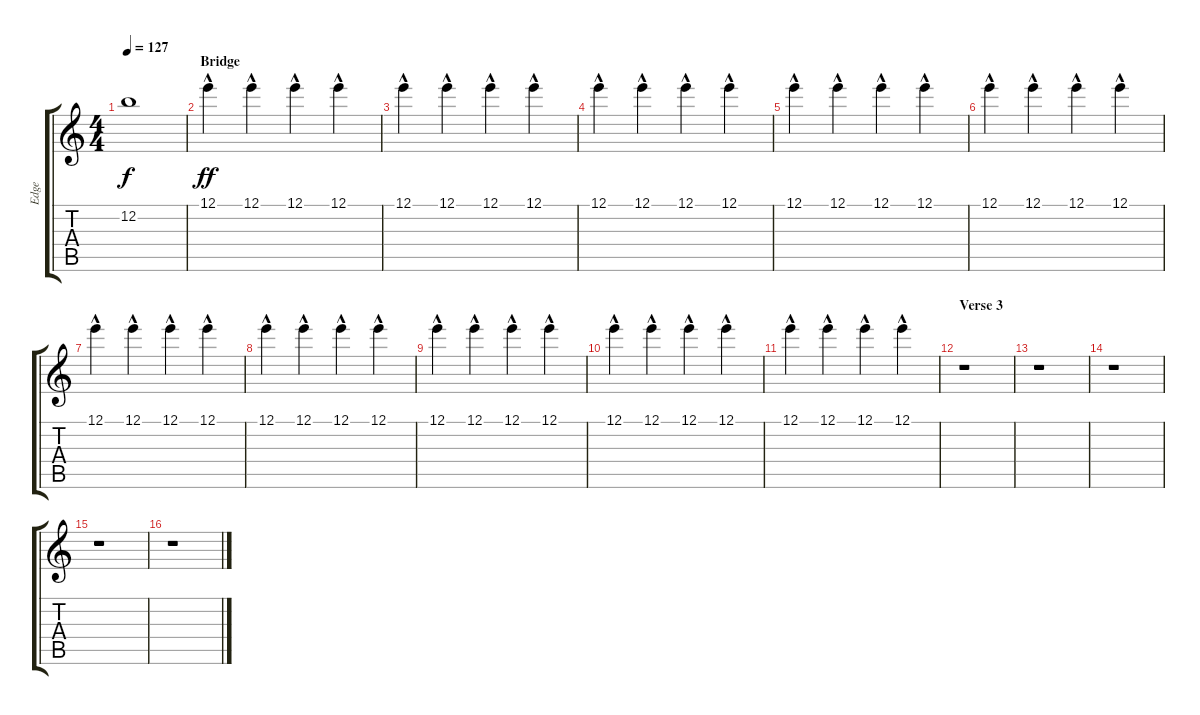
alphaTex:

\track ("Edge" "Edge") {instrument electricguitarjazz}
\staff {score tabs}
\tuning (E4 B3 G3 D3 A2 E2) {hide}
\ts (4 4)
\tempo 127
\clef g2
\ks c
12.2{t}.1{dy f} |
\section ("" "Bridge")
12.1{hac}.4{dy ff} 12.1{hac}.4 12.1{hac}.4 12.1{hac}.4 |
12.1{hac}.4 12.1{hac}.4 12.1{hac}.4 12.1{hac}.4 |
12.1{hac}.4 12.1{hac}.4 12.1{hac}.4 12.1{hac}.4 |
12.1{hac}.4 12.1{hac}.4 12.1{hac}.4 12.1{hac}.4 |
12.1{hac}.4 12.1{hac}.4 12.1{hac}.4 12.1{hac}.4 |
12.1{hac}.4 12.1{hac}.4 12.1{hac}.4 12.1{hac}.4 |
12.1{hac}.4 12.1{hac}.4 12.1{hac}.4 12.1{hac}.4 |
12.1{hac}.4 12.1{hac}.4 12.1{hac}.4 12.1{hac}.4 |
12.1{hac}.4 12.1{hac}.4 12.1{hac}.4 12.1{hac}.4 |
12.1{hac}.4 12.1{hac}.4 12.1{hac}.4 12.1{hac}.4 |
\section ("" "Verse 3")
r.1 |
r.1 |
r.1 |
r.1 |
r.1
